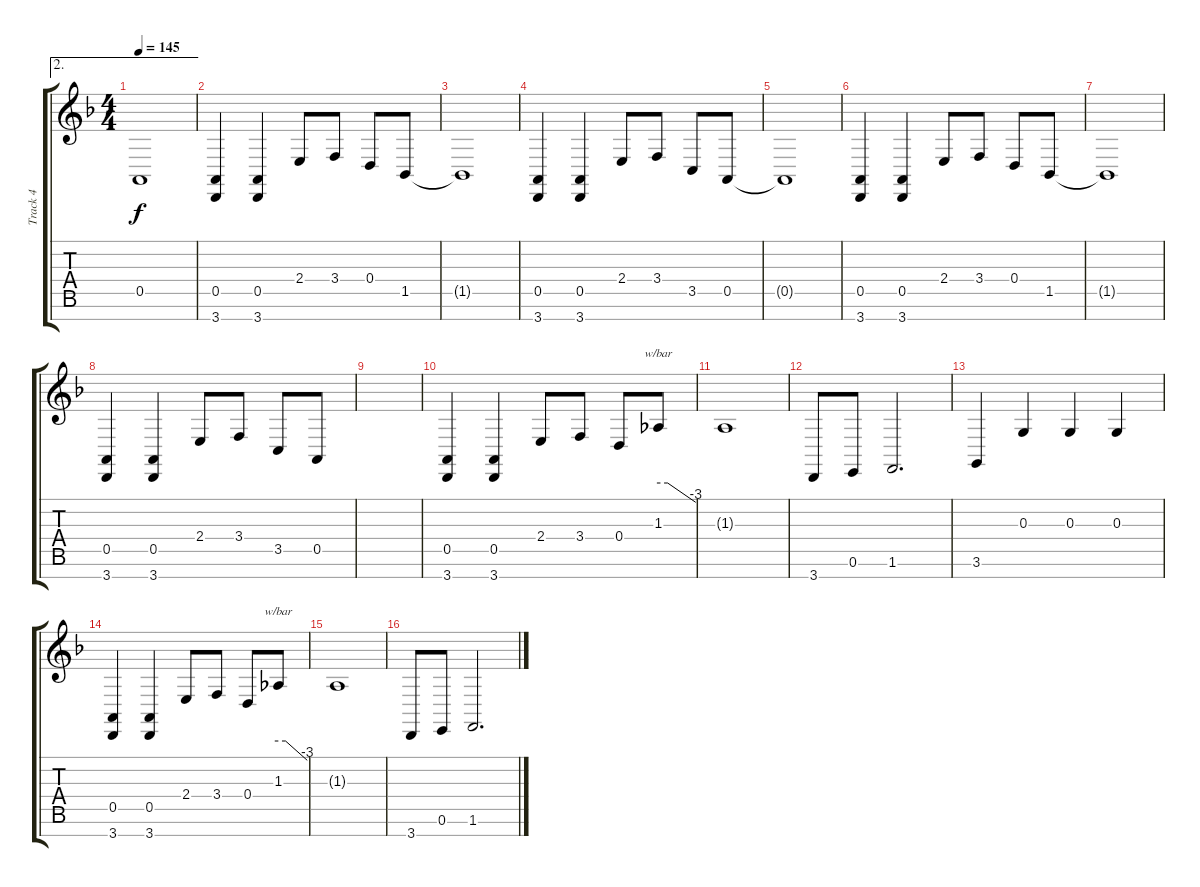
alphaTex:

\track ("Track 4" "Track 4") {instrument lead2sawtooth}
\staff {score tabs}
\tuning (E4 B3 G3 D3 A2 E2 B1) {hide}
\ae 2
\ts (4 4)
\tempo 145
\clef g2
\ks f
0.5{t}.1{dy f} |
(0.5 3.7).4 (0.5 3.7).4 2.4.8 3.4.8 0.4.8 1.5.8 |
1.5{t}.1 |
(0.5 3.7).4 (0.5 3.7).4 2.4.8 3.4.8 3.5.8 0.5.8 |
0.5{t}.1 |
(0.5 3.7).4 (0.5 3.7).4 2.4.8 3.4.8 0.4.8 1.5.8 |
1.5{t}.1 |
(0.5 3.7).4 (0.5 3.7).4 2.4.8 3.4.8 3.5.8 0.5.8 |
|
(0.5 3.7).4 (0.5 3.7).4 2.4.8 3.4.8 0.4.8 1.3.8{tbe (custom default 0 0 15 0 60 -12)} |
1.3{t}.1 |
3.7.8 0.6.8 1.6.2{d} |
3.6.4 0.3.4 0.3.4 0.3.4 |
(0.5 3.7).4 (0.5 3.7).4 2.4.8 3.4.8 0.4.8 1.3.8{tbe (custom default 0 0 15 0 60 -12)} |
1.3{t}.1 |
3.7.8 0.6.8 1.6.2{d}
